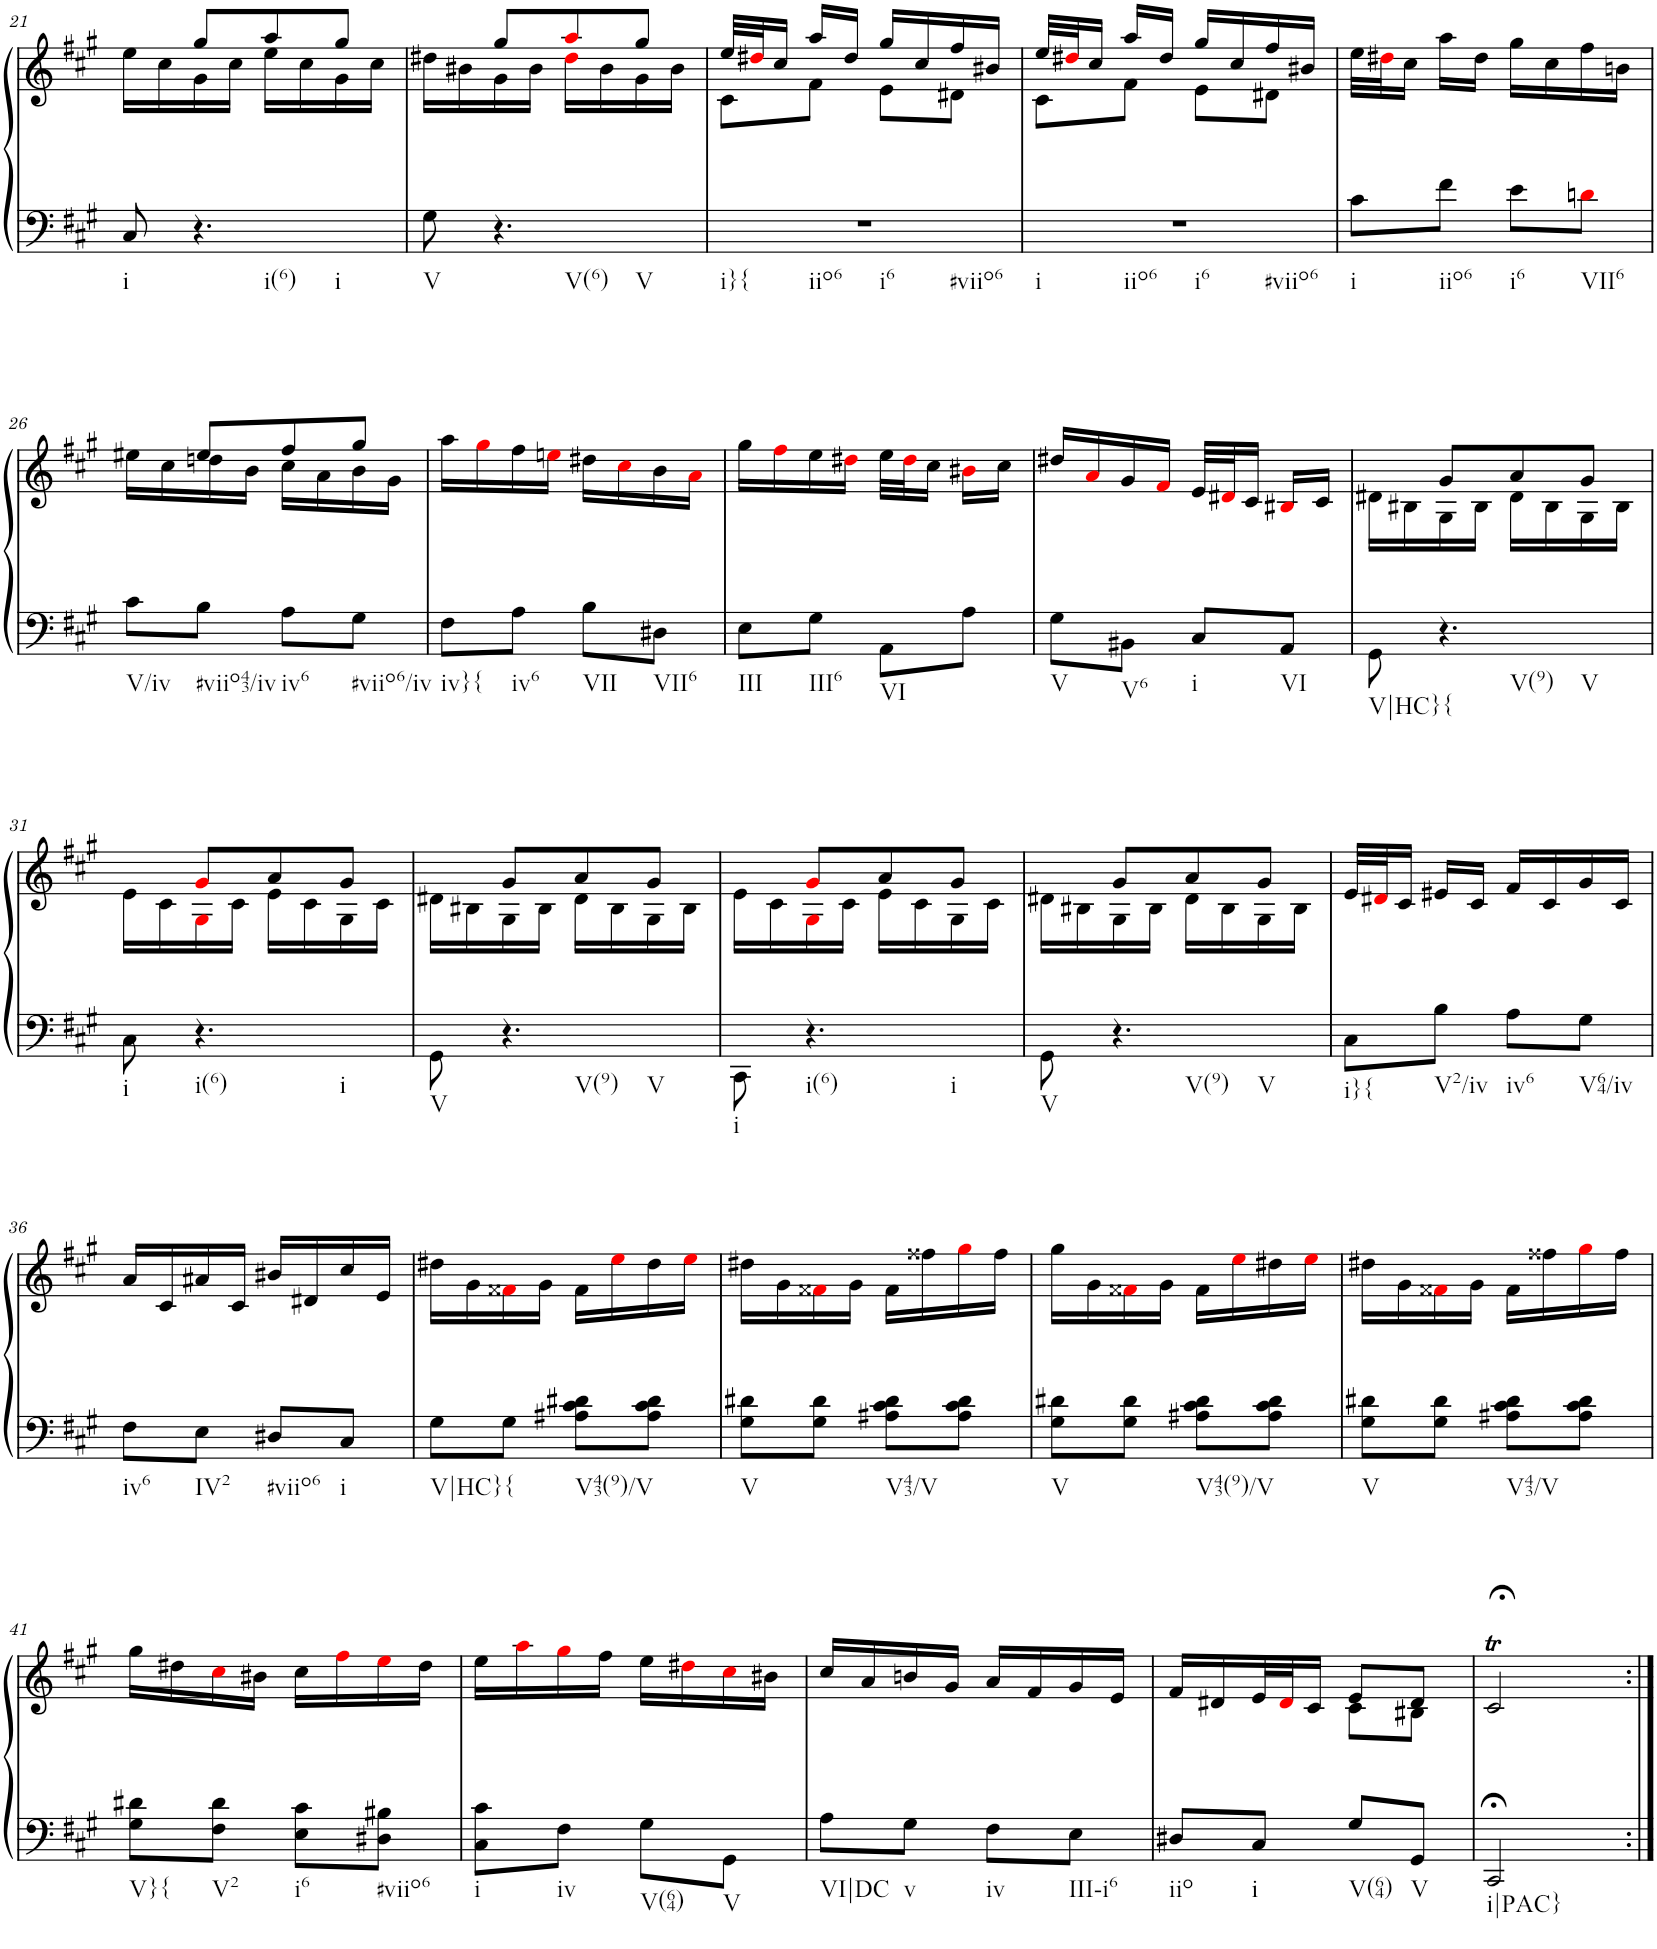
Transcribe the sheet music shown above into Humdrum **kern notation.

**kern	**kern
*part1	*part1
*staff2	*staff1
*I"Piano	*
*I'Pno.	*
!!LO:PB:g=z
*clefF4	*clefG2
*k[f#c#g#]	*k[f#c#g#]
*M2/4	*M2/4
=21	=21
*	*^
!LO:TX:b:t=i	!	!
8C#/	8ryy	16ee\LL
.	.	16cc#\
!LO:TX:b:t=i(6)	!	!
!LO:TX:b:t=i	!	!
4.r	8gg#/L	16g#\
.	.	16cc#\JJ
.	8aa/	16ee\LL
.	.	16cc#\
.	8gg#/J	16g#\
.	.	16cc#\JJ
=22	=22	=22
!LO:TX:b:t=V	!	!
8G#\	8ryy	16dd#X\LL
.	.	16b#X\
!LO:TX:b:t=V(6)	!	!
!LO:TX:b:t=V	!	!
4.r	8gg#/L	16g#\
.	.	16b#\JJ
.	8aai/	16dd#i\LL
.	.	16b#\
.	8gg#/J	16g#\
.	.	16b#\JJ
=23	=23	=23
!LO:TX:b:t=i}{	!	!
!LO:TX:b:t=iio6	!	!
!LO:TX:b:t=i6	!	!
!LO:TX:b:t=#viio6	!	!
2r	32ee/LLL	8c#\L
.	32dd#Xi/J	.
.	16cc#/JJ	.
.	16aa/LL	8f#\J
.	16dd#/JJ	.
.	16gg#/LL	8e\L
.	16cc#/	.
.	16ff#/	8d#X\J
.	16b#X/JJ	.
=24	=24	=24
!LO:TX:b:t=i	!	!
!LO:TX:b:t=iio6	!	!
!LO:TX:b:t=i6	!	!
!LO:TX:b:t=#viio6	!	!
2r	32ee/LLL	8c#\L
.	32dd#Xi/J	.
.	16cc#/JJ	.
.	16aa/LL	8f#\J
.	16dd#/JJ	.
.	16gg#/LL	8e\L
.	16cc#/	.
.	16ff#/	8d#X\J
.	16b#X/JJ	.
*	*v	*v
=25	=25
!LO:TX:b:t=i	!
8c#\L	32ee\LLL
.	32dd#Xi\J
.	16cc#\JJ
!LO:TX:b:t=iio6	!
8f#\J	16aa\LL
.	16dd#\JJ
!LO:TX:b:t=i6	!
8e\L	16gg#\LL
.	16cc#\
!LO:TX:b:t=VII6	!
8dni\J	16ff#\
.	16bn\JJ
!!LO:LB:g=z
=26	=26
*	*^
!LO:TX:b:t=V/iv	!	!
8c#\L	8ryy	16ee#X\LL
.	.	16cc#\
!LO:TX:b:t=#viio43/iv	!	!
8B\J	8ee#/L	16ddn\
.	.	16b\JJ
!LO:TX:b:t=iv6	!	!
8A\L	8ff#/	16cc#\LL
.	.	16a\
!LO:TX:b:t=#viio6/iv	!	!
8G#\J	8gg#/J	16b\
.	.	16g#\JJ
=27	=27	=27
!LO:TX:b:t=iv}{	!	!
*	*v	*v
8F#\L	16aa\LL
.	16gg#i\
!LO:TX:b:t=iv6	!
8A\J	16ff#\
.	16eeni\JJ
!LO:TX:b:t=VII	!
8B\L	16dd#X\LL
.	16cc#i\
!LO:TX:b:t=VII6	!
8D#X\J	16b\
.	16ai\JJ
=28	=28
!LO:TX:b:t=III	!
8E\L	16gg#\LL
.	16ff#i\
!LO:TX:b:t=III6	!
8G#\J	16ee\
.	16dd#Xi\JJ
!LO:TX:b:t=VI	!
8AA\L	32ee\LLL
.	32dd#i\J
.	16cc#\JJ
8A\J	16b#Xi\LL
.	16cc#\JJ
=29	=29
!LO:TX:b:t=V	!
8G#\L	16dd#X/LL
.	16ai/
!LO:TX:b:t=V6	!
8BB#X\J	16g#/
.	16f#i/JJ
!LO:TX:b:t=i	!
8C#/L	32e/LLL
.	32d#Xi/J
.	16c#/JJ
!LO:TX:b:t=VI	!
8AA/J	16B#Xi/LL
.	16c#/JJ
=30	=30
*	*^
!LO:TX:b:t=V|HC}{	!	!
8GG#\	8ryy	16d#X\LL
.	.	16B#X\
!LO:TX:b:t=V(9)	!	!
!LO:TX:b:t=V	!	!
4.r	8g#/L	16G#\
.	.	16B#\JJ
.	8a/	16d#\LL
.	.	16B#\
.	8g#/J	16G#\
.	.	16B#\JJ
!!LO:LB:g=z	!!
=31	=31	=31
!LO:TX:b:t=i	!	!
8C#\	8ryy	16e\LL
.	.	16c#\
!LO:TX:b:t=i(6)	!	!
!LO:TX:b:t=i	!	!
4.r	8g#i/L	16G#i\
.	.	16c#\JJ
.	8a/	16e\LL
.	.	16c#\
.	8g#/J	16G#\
.	.	16c#\JJ
=32	=32	=32
!LO:TX:b:t=V	!	!
8GG#\	8ryy	16d#X\LL
.	.	16B#X\
!LO:TX:b:t=V(9)	!	!
!LO:TX:b:t=V	!	!
4.r	8g#/L	16G#\
.	.	16B#\JJ
.	8a/	16d#\LL
.	.	16B#\
.	8g#/J	16G#\
.	.	16B#\JJ
=33	=33	=33
!LO:TX:b:t=i	!	!
8CC#\	8ryy	16e\LL
.	.	16c#\
!LO:TX:b:t=i(6)	!	!
!LO:TX:b:t=i	!	!
4.r	8g#i/L	16G#i\
.	.	16c#\JJ
.	8a/	16e\LL
.	.	16c#\
.	8g#/J	16G#\
.	.	16c#\JJ
=34	=34	=34
!LO:TX:b:t=V	!	!
8GG#\	8ryy	16d#X\LL
.	.	16B#X\
!LO:TX:b:t=V(9)	!	!
!LO:TX:b:t=V	!	!
4.r	8g#/L	16G#\
.	.	16B#\JJ
.	8a/	16d#\LL
.	.	16B#\
.	8g#/J	16G#\
.	.	16B#\JJ
=35	=35	=35
!LO:TX:b:t=i}{	!	!
*	*v	*v
8C#\L	32e/LLL
.	32d#Xi/J
.	16c#/JJ
!LO:TX:b:t=V2/iv	!
8B\J	16e#X/LL
.	16c#/JJ
!LO:TX:b:t=iv6	!
8A\L	16f#/LL
.	16c#/
!LO:TX:b:t=V64/iv	!
8G#\J	16g#/
.	16c#/JJ
!!LO:LB:g=z
=36	=36
!LO:TX:b:t=iv6	!
8F#\L	16a/LL
.	16c#/
!LO:TX:b:t=IV2	!
8E\J	16a#X/
.	16c#/JJ
!LO:TX:b:t=#viio6	!
8D#X/L	16b#X/LL
.	16d#X/
!LO:TX:b:t=i	!
8C#/J	16cc#/
.	16e/JJ
=37	=37
!LO:TX:b:t=V|HC}{	!
8G#\L	16dd#X\LL
.	16g#\
8G#\J	16f##Xi\
.	16g#\JJ
!LO:TX:b:t=V43(9)/V	!
8A#X\ 8c#\ 8d#X\L	16f##\LL
.	16eei\
8A#\ 8c#\ 8d#\J	16dd#\
.	16eei\JJ
=38	=38
!LO:TX:b:t=V	!
8G#\ 8d#X\L	16dd#X\LL
.	16g#\
8G#\ 8d#\J	16f##Xi\
.	16g#\JJ
!LO:TX:b:t=V43/V	!
8A#X\ 8c#\ 8d#\L	16f##\LL
.	16ff##X\
8A#\ 8c#\ 8d#\J	16gg#i\
.	16ff##\JJ
=39	=39
!LO:TX:b:t=V	!
8G#\ 8d#X\L	16gg#\LL
.	16g#\
8G#\ 8d#\J	16f##Xi\
.	16g#\JJ
!LO:TX:b:t=V43(9)/V	!
8A#X\ 8c#\ 8d#\L	16f##\LL
.	16eei\
8A#\ 8c#\ 8d#\J	16dd#X\
.	16eei\JJ
=40	=40
!LO:TX:b:t=V	!
8G#\ 8d#X\L	16dd#X\LL
.	16g#\
8G#\ 8d#\J	16f##Xi\
.	16g#\JJ
!LO:TX:b:t=V43/V	!
8A#X\ 8c#\ 8d#\L	16f##\LL
.	16ff##X\
8A#\ 8c#\ 8d#\J	16gg#i\
.	16ff##\JJ
!!LO:LB:g=z
=41	=41
!LO:TX:b:t=V}{	!
8G#\ 8d#X\L	16gg#\LL
.	16dd#X\
!LO:TX:b:t=V2	!
8F#\ 8d#\J	16cc#i\
.	16b#X\JJ
!LO:TX:b:t=i6	!
8E\ 8c#\L	16cc#\LL
.	16ff#i\
!LO:TX:b:t=#viio6	!
8D#X\ 8B#X\J	16eei\
.	16dd#\JJ
=42	=42
!LO:TX:b:t=i	!
8C#\ 8c#\L	16ee\LL
.	16aai\
!LO:TX:b:t=iv	!
8F#\J	16gg#i\
.	16ff#\JJ
!LO:TX:b:t=V(64)	!
8G#\L	16ee\LL
.	16dd#Xi\
!LO:TX:b:t=V	!
8GG#\J	16cc#i\
.	16b#X\JJ
=43	=43
!LO:TX:b:t=VI|DC	!
8A\L	16cc#/LL
.	16a/
!LO:TX:b:t=v	!
8G#\J	16bn/
.	16g#/JJ
!LO:TX:b:t=iv	!
8F#\L	16a/LL
.	16f#/
!LO:TX:b:t=III-i6	!
8E\J	16g#/
.	16e/JJ
=44	=44
*	*^
!LO:TX:b:t=iio	!	!
8D#X/L	16f#/LL	4ryy
.	16d#X/	.
!LO:TX:b:t=i	!	!
8C#/J	32e/L	.
.	32d#i/J	.
.	16c#/JJ	.
!LO:TX:b:t=V(64)	!	!
8G#/L	8e/L	8c#\L
!LO:TX:b:t=V	!	!
8GG#/J	8d#/J	8B#X\J
=45	=45	=45
!LO:TX:b:t=i|PAC}	!	!
*	*v	*v
2CC#;</	2c#;<t/
=:|!	=:|!
*-	*-
